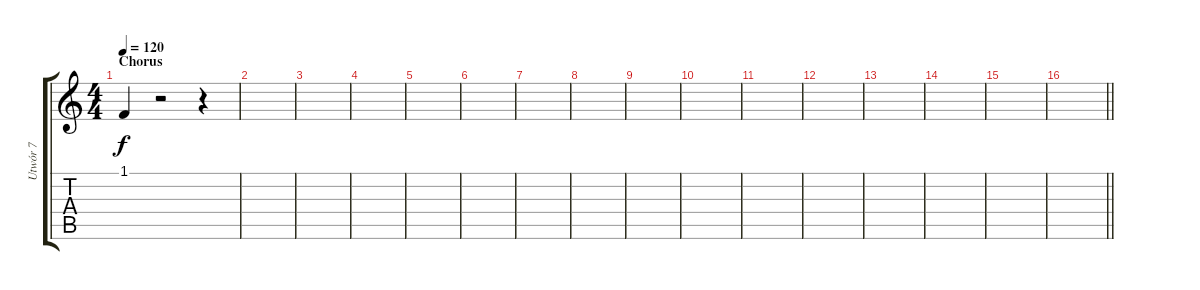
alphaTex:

\track ("Utwór 7" "Utwór 7") {instrument orchestrahit}
\staff {score tabs}
\tuning (E4 B3 G3 D3 A2 E2) {hide}
\ts (4 4)
\section ("" "Chorus")
\tempo 120
\clef g2
\ks c
1.1.4{dy f} r.2 r.4 |
|
|
|
|
|
|
|
|
|
|
|
|
|
|
\barLineRight lightlight
